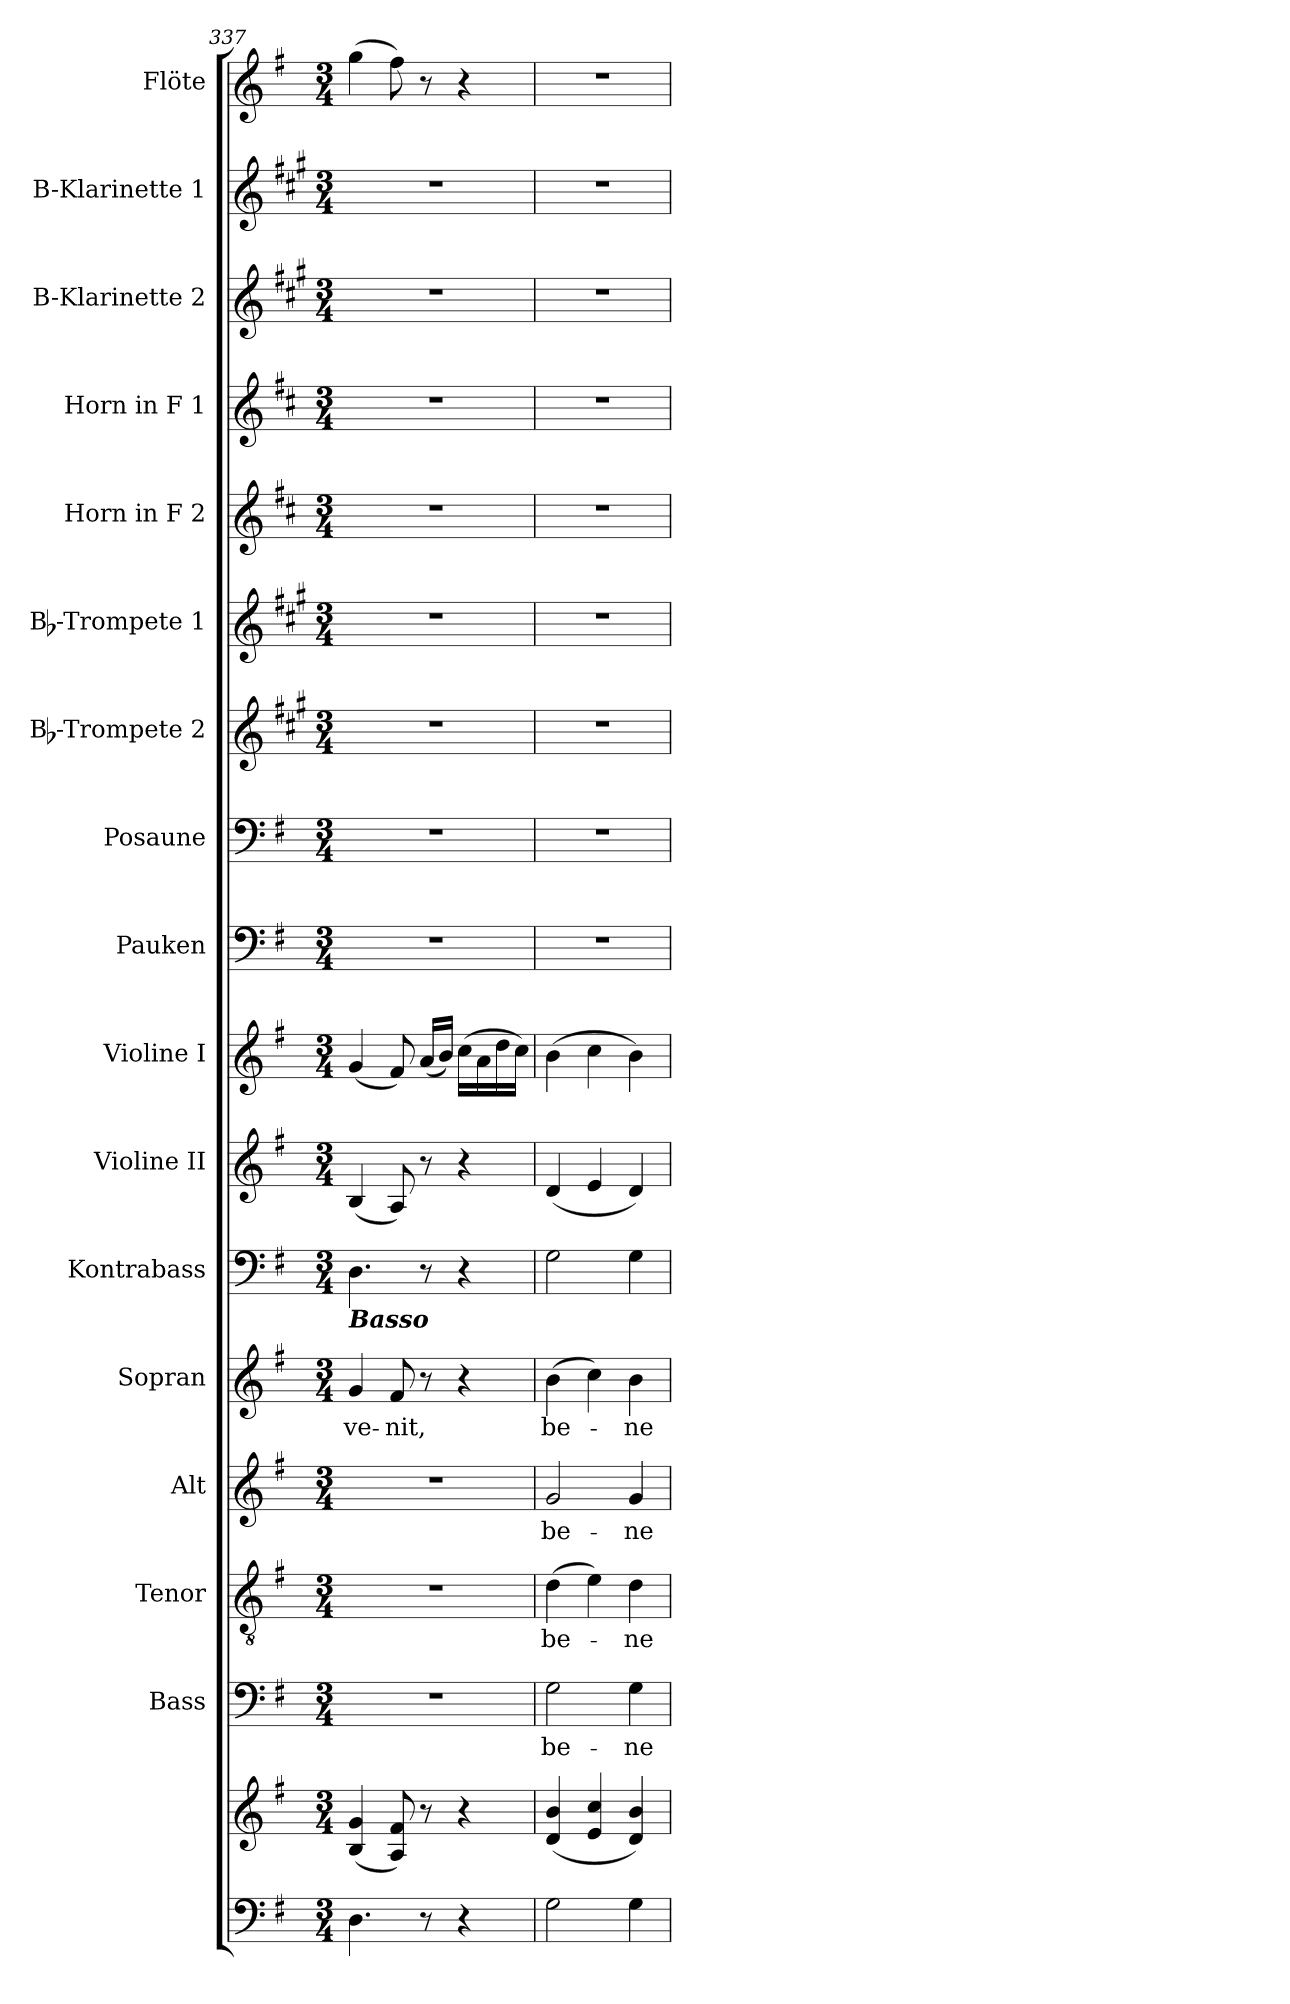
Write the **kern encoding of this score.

**kern	**kern	**kern	**text	**kern	**text	**kern	**text	**kern	**text	**kern	**kern	**kern	**kern	**kern	**kern	**kern	**kern	**kern	**kern	**kern	**kern
*part17	*part17	*part16	*part16	*part15	*part15	*part14	*part14	*part13	*part13	*part12	*part11	*part10	*part9	*part8	*part7	*part6	*part5	*part4	*part3	*part2	*part1
*staff18	*staff17	*staff16	*staff16	*staff15	*staff15	*staff14	*staff14	*staff13	*staff13	*staff12	*staff11	*staff10	*staff9	*staff8	*staff7	*staff6	*staff5	*staff4	*staff3	*staff2	*staff1
*	*	*I"Bass	*	*I"Tenor	*	*I"Alt	*	*I"Sopran	*	*I"Kontrabass	*I"Violine II	*I"Violine I	*I"Pauken	*I"Posaune	*I"Bb-Trompete 2	*I"Bb-Trompete 1	*I"Horn in F 2	*I"Horn in F 1	*I"B-Klarinette 2	*I"B-Klarinette 1	*I"Flöte
*	*	*I'B.	*	*I'T.	*	*I'A.	*	*I'S.	*	*I'Kb.	*I'Vl. II	*I'Vl. I	*I'Pk.	*I'Pos.	*I'Bb Trp. 2	*I'Bb Trp. 1	*I'Hrn. 2	*I'Hrn. 1	*I'B Kl. 2	*I'B Kl. 1	*I'Fl.
*clefF4	*clefG2	*clefF4	*	*clefGv2	*	*clefG2	*	*clefG2	*	*clefF4	*clefG2	*clefG2	*clefF4	*clefF4	*clefG2	*clefG2	*clefG2	*clefG2	*clefG2	*clefG2	*clefG2
*	*	*	*	*	*	*	*	*	*	*ITrd7c12	*	*	*	*	*ITrd1c2	*ITrd1c2	*ITrd4c7	*ITrd4c7	*ITrd1c2	*ITrd1c2	*
*k[f#]	*k[f#]	*k[f#]	*	*k[f#]	*	*k[f#]	*	*k[f#]	*	*k[f#]	*k[f#]	*k[f#]	*k[f#]	*k[f#]	*k[f#]	*k[f#]	*k[f#]	*k[f#]	*k[f#]	*k[f#]	*k[f#]
*G:	*G:	*G:	*	*G:	*	*G:	*	*G:	*	*G:	*G:	*G:	*G:	*G:	*G:	*G:	*G:	*G:	*G:	*G:	*G:
*M3/4	*M3/4	*M3/4	*	*M3/4	*	*M3/4	*	*M3/4	*	*M3/4	*M3/4	*M3/4	*M3/4	*M3/4	*M3/4	*M3/4	*M3/4	*M3/4	*M3/4	*M3/4	*M3/4
=337	=337	=337	=337	=337	=337	=337	=337	=337	=337	=337	=337	=337	=337	=337	=337	=337	=337	=337	=337	=337	=337
!	!	!	!	!	!	!	!	!	!	!LO:TX:b:Bi:t=Basso	!	!	!	!	!	!	!	!	!	!	!
!	!	!	!	!	!	!	!	!	!LO:LY:b	!	!	!	!	!	!	!	!	!	!	!	!
4.D\	(<4B/ 4g/	2.r	.	2.r	.	2.r	.	4g/	ve-	4.DD\	(<4B/	(<4g/	2.r	2.r	2.r	2.r	2.r	2.r	2.r	2.r	(>4gg\
!	!	!	!	!	!	!	!	!	!LO:LY:b	!	!	!	!	!	!	!	!	!	!	!	!
.	8A/ 8f#/)	.	.	.	.	.	.	8f#/	-nit,	.	8A/)	8f#/)	.	.	.	.	.	.	.	.	8ff#\)
8r	8r	.	.	.	.	.	.	8r	.	8r	8r	(<16a/LL	.	.	.	.	.	.	.	.	8r
.	.	.	.	.	.	.	.	.	.	.	.	16b/JJ)	.	.	.	.	.	.	.	.	.
4r	4r	.	.	.	.	.	.	4r	.	4r	4r	(>16cc\LL	.	.	.	.	.	.	.	.	4r
.	.	.	.	.	.	.	.	.	.	.	.	16a\	.	.	.	.	.	.	.	.	.
.	.	.	.	.	.	.	.	.	.	.	.	16dd\	.	.	.	.	.	.	.	.	.
.	.	.	.	.	.	.	.	.	.	.	.	16cc\JJ)	.	.	.	.	.	.	.	.	.
!!LO:PB:g=z
=338	=338	=338	=338	=338	=338	=338	=338	=338	=338	=338	=338	=338	=338	=338	=338	=338	=338	=338	=338	=338	=338
!	!	!	!LO:LY:b	!	!LO:LY:b	!	!LO:LY:b	!	!LO:LY:b	!	!	!	!	!	!	!	!	!	!	!	!
2G\	(<4d/ 4b/	2G\	be-	(>4d\	be-	2g/	be-	(>4b\	be-	2GG\	(<4d/	(>4b\	2.r	2.r	2.r	2.r	2.r	2.r	2.r	2.r	2.r
.	4e/ 4cc/	.	.	4e\)	.	.	.	4cc\)	.	.	4e/	4cc\	.	.	.	.	.	.	.	.	.
!	!	!	!LO:LY:b	!	!LO:LY:b	!	!LO:LY:b	!	!LO:LY:b	!	!	!	!	!	!	!	!	!	!	!	!
4G\	4d/ 4b/)	4G\	-ne-	4d\	-ne-	4g/	-ne-	4b\	-ne-	4GG\	4d/)	4b\)	.	.	.	.	.	.	.	.	.
=	=	=	=	=	=	=	=	=	=	=	=	=	=	=	=	=	=	=	=	=	=
*-	*-	*-	*-	*-	*-	*-	*-	*-	*-	*-	*-	*-	*-	*-	*-	*-	*-	*-	*-	*-	*-
